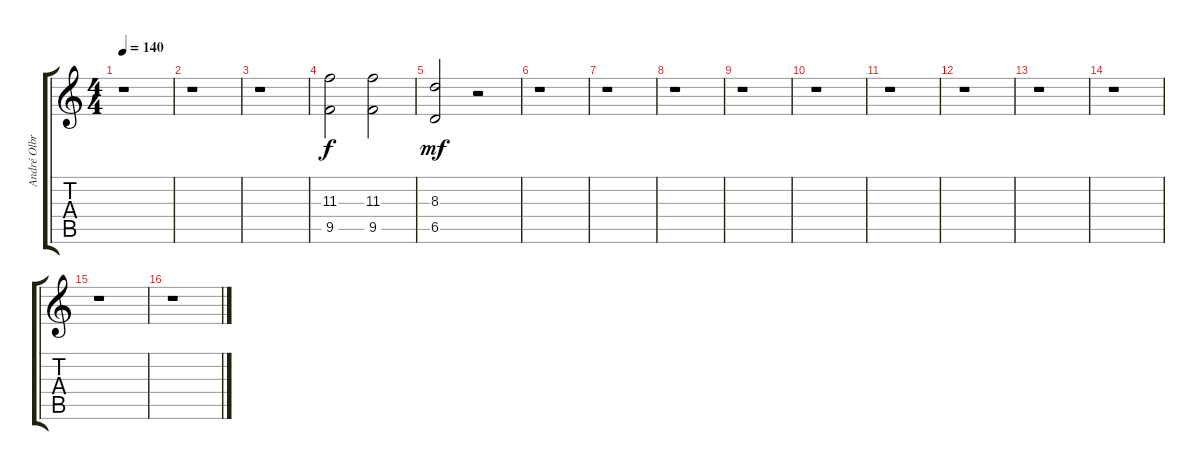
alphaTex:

\track ("André Olbrich Add." "André Olbr") {instrument distortionguitar}
\staff {score tabs}
\tuning (Eb4 Bb3 Gb3 Db3 Ab2 Eb2) {hide}
\ts (4 4)
\tempo 140
\clef g2
\ks c
r.1{dy pp} |
r.1 |
r.1 |
(11.3 9.5).2{dy f volume 6 instrument overdrivenguitar} (11.3 9.5).2 |
(8.3 6.5).2{dy mf} r.2 |
r.1 |
r.1 |
r.1 |
r.1 |
r.1 |
r.1 |
r.1 |
r.1 |
r.1 |
r.1 |
r.1
